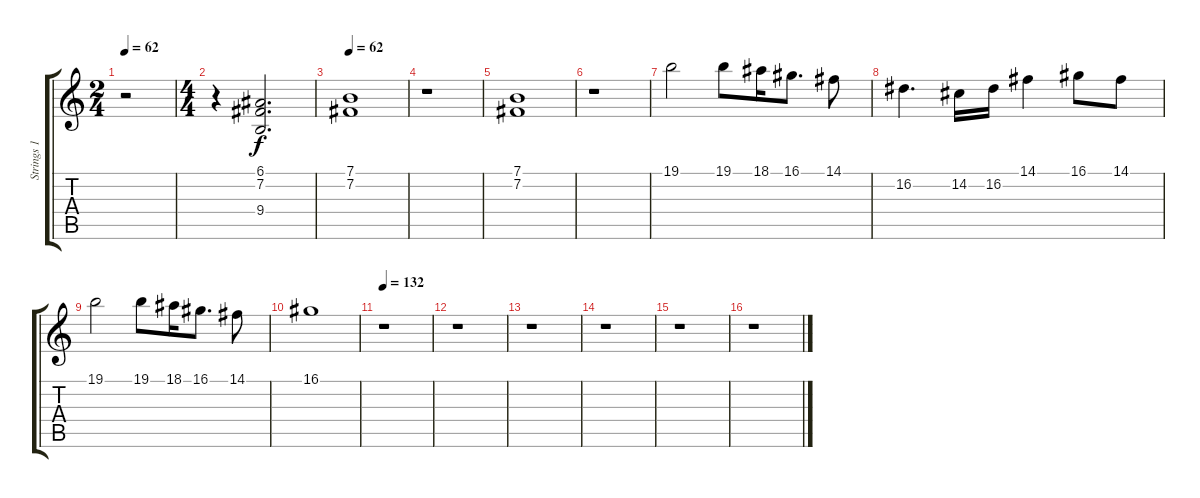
\track ("Strings 1" "Strings 1") {instrument stringensemble1}
\staff {score tabs}
\tuning (E4 B3 G3 D3 A2 E2) {hide}
\ts (2 4)
\tempo 62
\clef g2
\ks c
r.2{dy f instrument stringensemble1} |
\ts (4 4)
r.4 (6.1 7.2 9.4).2{d} |
\tempo 62
(7.1 7.2).1 |
r.1 |
(7.1 7.2).1 |
r.1 |
19.1.2 19.1.8 18.1.16 16.1.8{d} 14.1.8 |
16.2.4{d} 14.2.16 16.2.16 14.1.4 16.1.8 14.1.8 |
19.1.2 19.1.8 18.1.16 16.1.8{d} 14.1.8 |
16.1.1 |
\tempo 132
r.1 |
r.1 |
r.1 |
r.1 |
r.1 |
r.1
